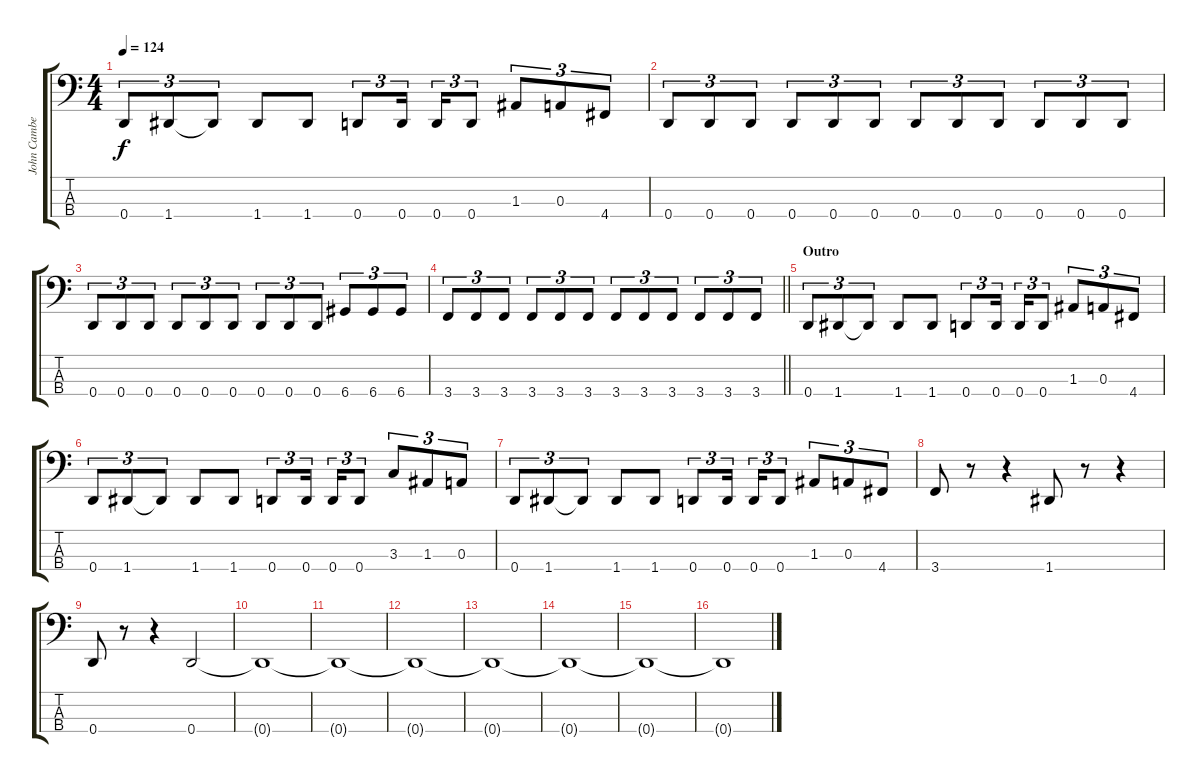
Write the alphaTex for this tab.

\track ("John Cambell" "John Cambe") {instrument electricbasspick}
\staff {score tabs}
\tuning (G2 D2 A1 D1) {hide}
\ts (4 4)
\tempo 124
\clef f4
\ks c
0.4.8{tu (3 2) dy f} 1.4.8{tu (3 2)} 1.4{t}.8{tu (3 2)} 1.4.8 1.4.8 0.4.8{tu (3 2)} 0.4.16{tu (3 2) beam splitsecondary} 0.4.16{tu (3 2)} 0.4.8{tu (3 2)} 1.3.8{tu (3 2)} 0.3.8{tu (3 2)} 4.4.8{tu (3 2)} |
0.4.8{tu (3 2)} 0.4.8{tu (3 2)} 0.4.8{tu (3 2)} 0.4.8{tu (3 2)} 0.4.8{tu (3 2)} 0.4.8{tu (3 2)} 0.4.8{tu (3 2)} 0.4.8{tu (3 2)} 0.4.8{tu (3 2)} 0.4.8{tu (3 2)} 0.4.8{tu (3 2)} 0.4.8{tu (3 2)} |
0.4.8{tu (3 2)} 0.4.8{tu (3 2)} 0.4.8{tu (3 2)} 0.4.8{tu (3 2)} 0.4.8{tu (3 2)} 0.4.8{tu (3 2)} 0.4.8{tu (3 2)} 0.4.8{tu (3 2)} 0.4.8{tu (3 2)} 6.4.8{tu (3 2)} 6.4.8{tu (3 2)} 6.4.8{tu (3 2)} |
\barLineRight lightlight
3.4.8{tu (3 2)} 3.4.8{tu (3 2)} 3.4.8{tu (3 2)} 3.4.8{tu (3 2)} 3.4.8{tu (3 2)} 3.4.8{tu (3 2)} 3.4.8{tu (3 2)} 3.4.8{tu (3 2)} 3.4.8{tu (3 2)} 3.4.8{tu (3 2)} 3.4.8{tu (3 2)} 3.4.8{tu (3 2)} |
\section ("" "Outro")
0.4.8{tu (3 2)} 1.4.8{tu (3 2)} 1.4{t}.8{tu (3 2)} 1.4.8 1.4.8 0.4.8{tu (3 2)} 0.4.16{tu (3 2) beam splitsecondary} 0.4.16{tu (3 2)} 0.4.8{tu (3 2)} 1.3.8{tu (3 2)} 0.3.8{tu (3 2)} 4.4.8{tu (3 2)} |
0.4.8{tu (3 2)} 1.4.8{tu (3 2)} 1.4{t}.8{tu (3 2)} 1.4.8 1.4.8 0.4.8{tu (3 2)} 0.4.16{tu (3 2) beam splitsecondary} 0.4.16{tu (3 2)} 0.4.8{tu (3 2)} 3.3.8{tu (3 2)} 1.3.8{tu (3 2)} 0.3.8{tu (3 2)} |
0.4.8{tu (3 2)} 1.4.8{tu (3 2)} 1.4{t}.8{tu (3 2)} 1.4.8 1.4.8 0.4.8{tu (3 2)} 0.4.16{tu (3 2) beam splitsecondary} 0.4.16{tu (3 2)} 0.4.8{tu (3 2)} 1.3.8{tu (3 2)} 0.3.8{tu (3 2)} 4.4.8{tu (3 2)} |
3.4.8 r.8 r.4 1.4.8 r.8 r.4 |
0.4.8 r.8 r.4 0.4.2 |
0.4{t}.1 |
0.4{t}.1 |
0.4{t}.1 |
0.4{t}.1 |
0.4{t}.1 |
0.4{t}.1 |
0.4{t}.1
